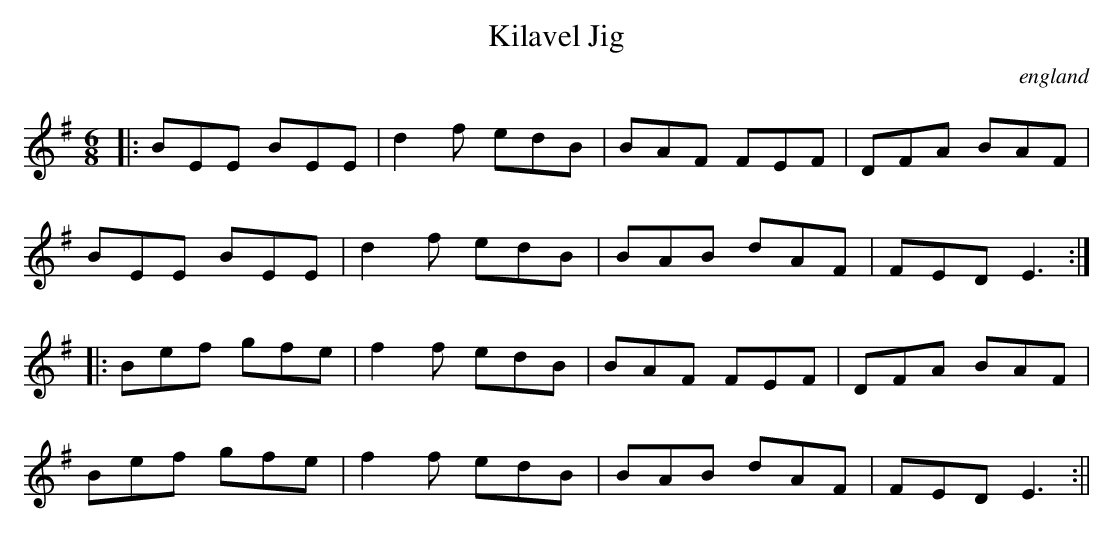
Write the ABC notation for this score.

X:1
T: Kilavel Jig
O:england
M:6/8
L:1/8
K:G
|:BEE BEE|d2 f edB|BAF FEF|DFA BAF|
BEE BEE|d2 f edB|BAB dAF|FED E3:|
|:Bef gfe|f2 f edB|BAF FEF|DFA BAF|
Bef gfe|f2 f edB|BAB dAF|FED E3:||
